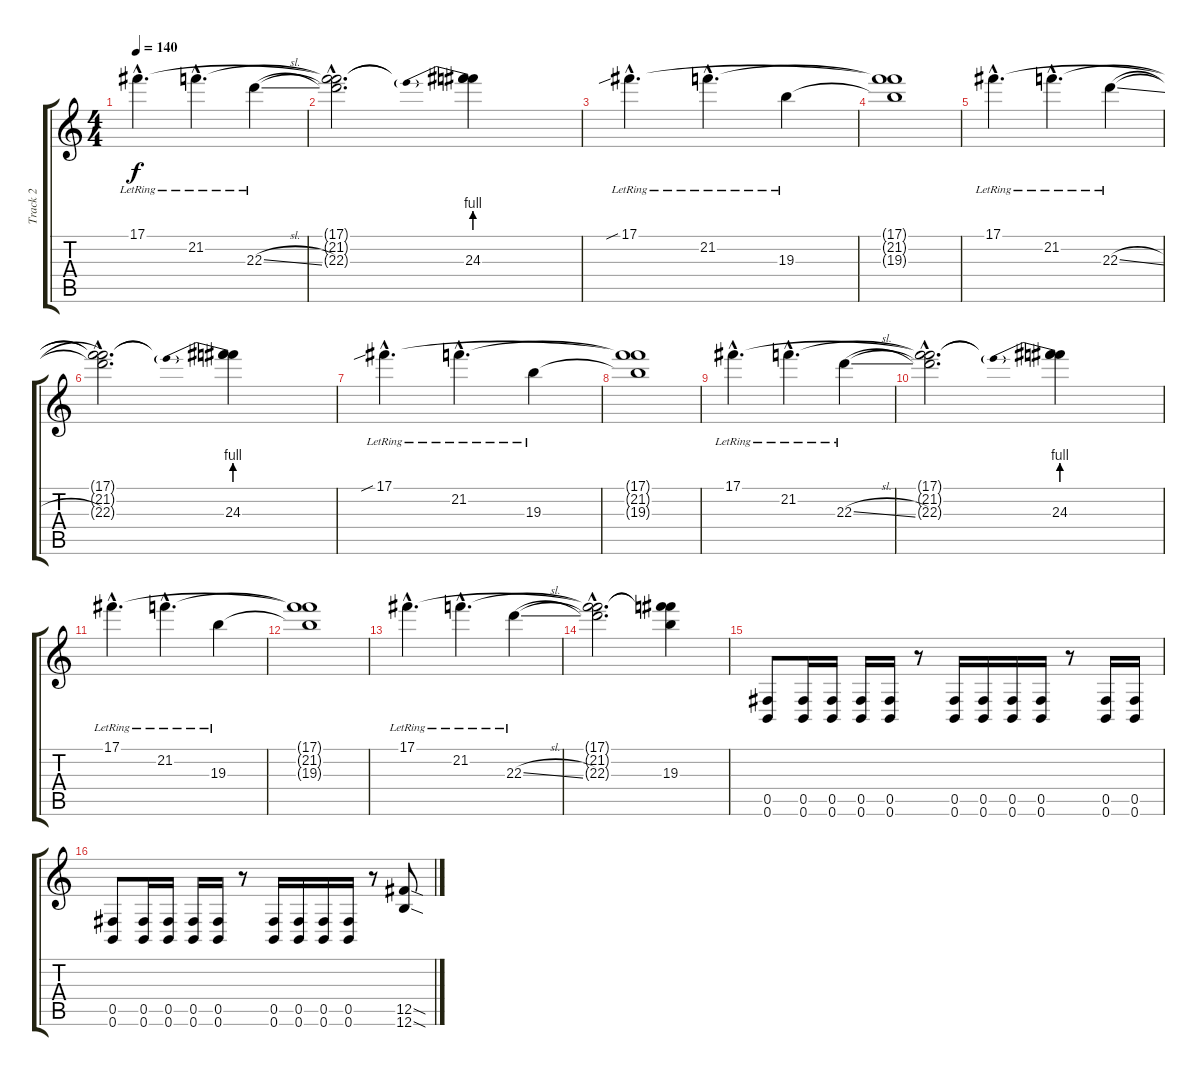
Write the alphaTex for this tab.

\track ("Track 2" "Track 2") {instrument distortionguitar}
\staff {score tabs}
\tuning (Db4 Ab3 E3 B2 Gb2 B1) {hide}
\ts (4 4)
\tempo 140
\clef g2
\ks c
17.1{hac lr}.4{d dy f} 21.2{hac lr}.4{d} 22.3{sl lr}.4 |
(17.1{hac t} 21.2{hac t} 22.3{hac t}).2{d} (17.1{t} 21.2{t} 24.3{be (prebend 0 4 60 4)}).4 |
17.1{sib hac lr}.4{d volume 11} 21.2{hac lr}.4{d} 19.3{lr}.4 |
(17.1{t} 21.2{t} 19.3{t}).1 |
17.1{hac lr}.4{d} 21.2{hac lr}.4{d} 22.3{sl lr}.4 |
(17.1{hac t} 21.2{hac t} 22.3{hac t}).2{d} (17.1{t} 21.2{t} 24.3{be (prebend 0 4 60 4)}).4 |
17.1{sib hac lr}.4{d volume 11} 21.2{hac lr}.4{d} 19.3{lr}.4 |
(17.1{t} 21.2{t} 19.3{t}).1 |
17.1{hac lr}.4{d} 21.2{hac lr}.4{d} 22.3{sl lr}.4 |
(17.1{hac t} 21.2{hac t} 22.3{hac t}).2{d} (17.1{t} 21.2{t} 24.3{be (prebend 0 4 60 4)}).4 |
17.1{hac lr}.4{d} 21.2{hac lr}.4{d} 19.3{lr}.4 |
(17.1{t} 21.2{t} 19.3{t}).1 |
17.1{hac lr}.4{d volume 7} 21.2{hac lr}.4{d} 22.3{sl lr}.4 |
(17.1{hac t} 21.2{hac t} 22.3{hac t}).2{d} (17.1{t} 21.2{t} 19.3).4 |
(0.5 0.6).8{volume 13 balance 2} (0.5 0.6).16 (0.5 0.6).16 (0.5 0.6).16 (0.5 0.6).16 r.8 (0.5 0.6).16 (0.5 0.6).16 (0.5 0.6).16 (0.5 0.6).16 r.8 (0.5 0.6).16 (0.5 0.6).16 |
(0.5 0.6).8 (0.5 0.6).16 (0.5 0.6).16 (0.5 0.6).16 (0.5 0.6).16 r.8 (0.5 0.6).16 (0.5 0.6).16 (0.5 0.6).16 (0.5 0.6).16 r.8 (12.5{sod} 12.6{sod}).8
